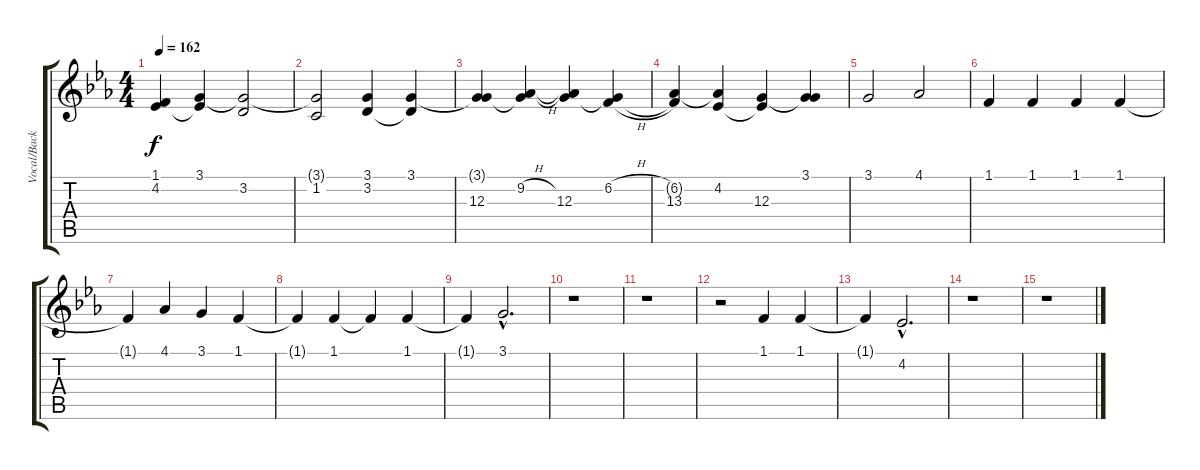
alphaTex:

\track ("Vocal/Background Vocal" "Vocal/Back") {instrument lead1square}
\staff {score tabs}
\tuning (E4 B3 G3 D3 A2 E2) {hide}
\ts (4 4)
\tempo 162
\clef g2
\ks eb
(1.1{t} 4.2).4{dy f} (3.1 4.2{t}).4 (3.1{t} 3.2).2 |
(3.1{t} 1.2).2 (3.1 3.2).4 (3.1 3.2{t}).4 |
(3.1{t} 12.3).4 (9.2{h} 12.3{t}).4 (9.2{t} 12.3).4 (6.2{h} 12.3{t}).4 |
(6.2{t} 13.3).4 (4.2 13.3{t}).4 (4.2{t} 12.3).4 (3.1 12.3{t}).4 |
3.1.2 4.1.2 |
1.1.4 1.1.4 1.1.4 1.1.4 |
1.1{t}.4 4.1.4 3.1.4 1.1.4 |
1.1{t}.4 1.1.4 1.1{t}.4 1.1.4 |
1.1{t}.4 3.1{hac}.2{d} |
r.1 |
r.1 |
r.2 1.1.4 1.1.4 |
1.1{t}.4 4.2{hac}.2{d} |
r.1 |
r.1
